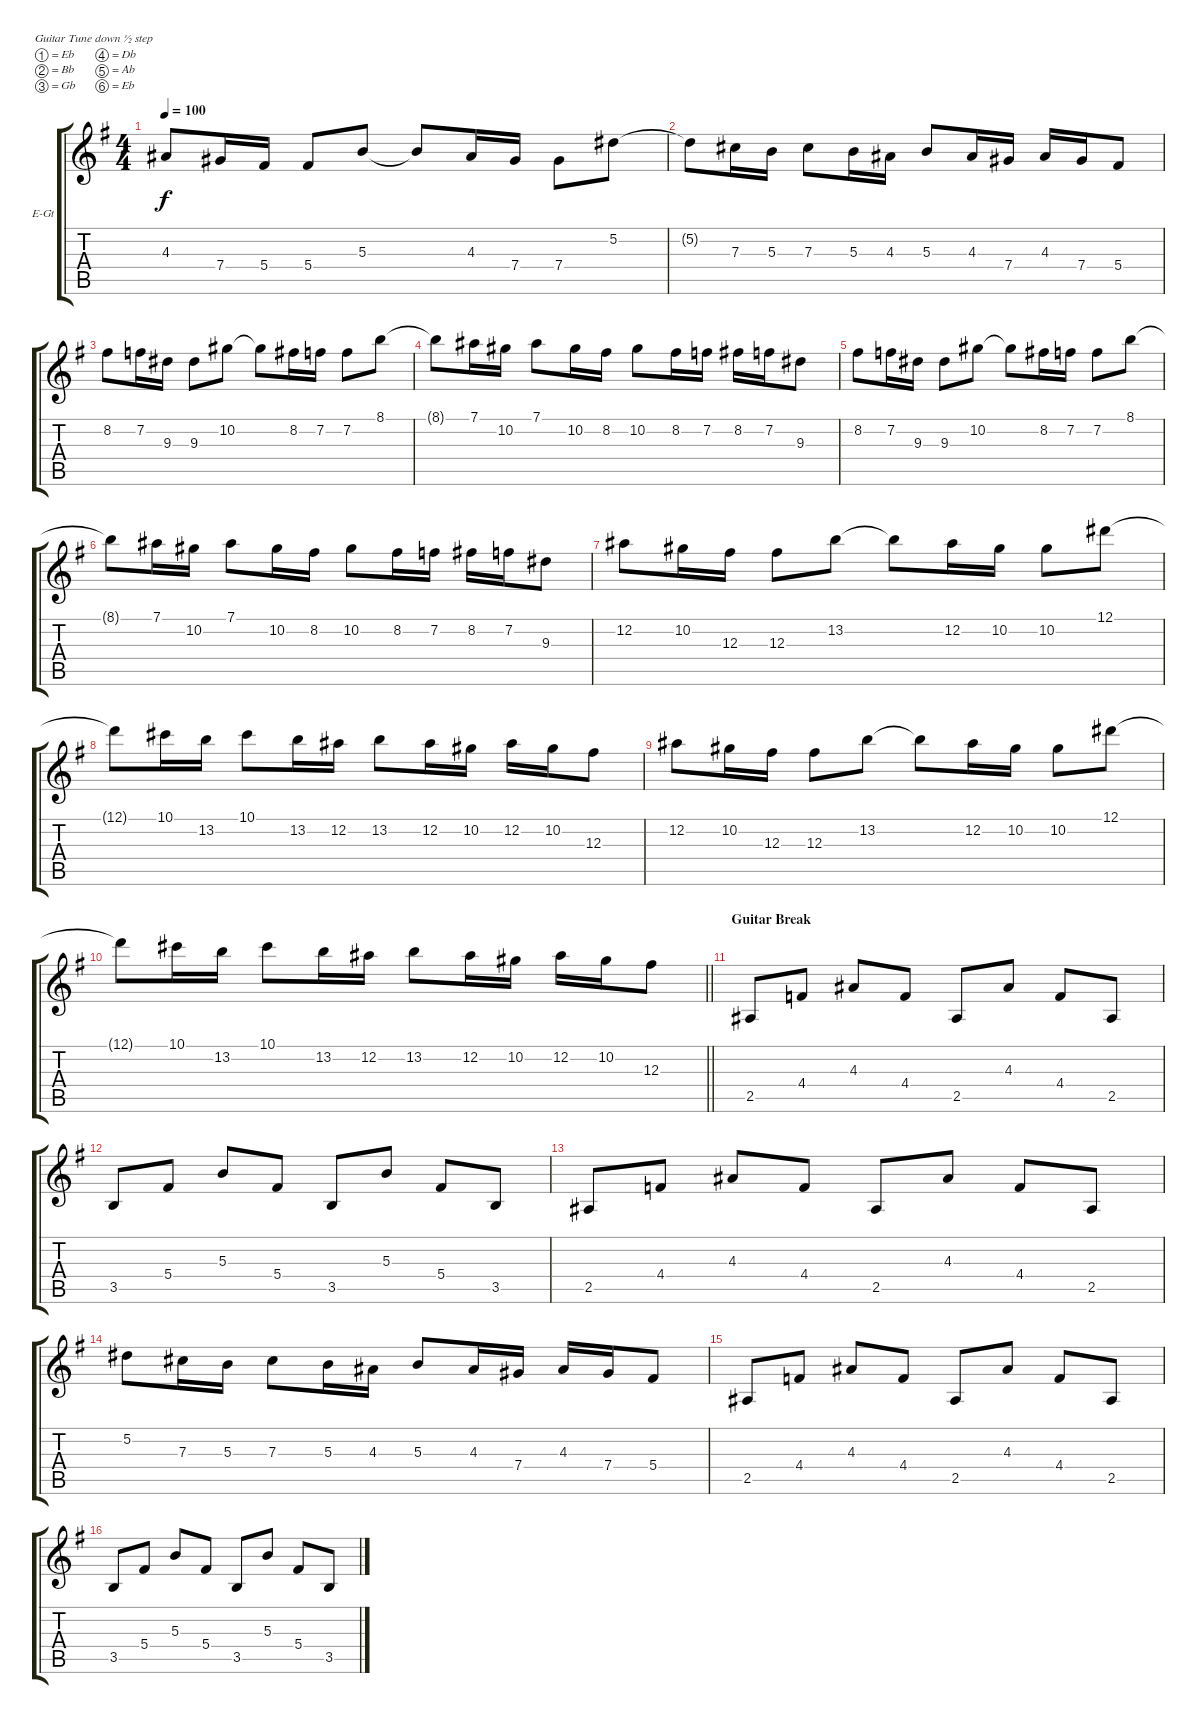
\bracketExtendMode groupsimilarinstruments
\firstSystemTrackNameOrientation horizontal
\otherSystemsTrackNameOrientation horizontal
\track ("Гитара 2" "E-Gt") {mute instrument distortionguitar}
\staff {score tabs}
\tuning (Eb4 Bb3 Gb3 Db3 Ab2 Eb2)
\ts (4 4)
\tempo 100
\clef g2
\ks eminor
4.3.8{dy f} 7.4.16 5.4.16 5.4.8 5.3.8 5.3{t}.8 4.3.16 7.4.16 7.4.8 5.2.8 |
5.2{t}.8 7.3.16 5.3.16 7.3.8 5.3.16 4.3.16 5.3.8 4.3.16 7.4.16 4.3.16 7.4.16 5.4.8 |
8.2.8 7.2.16 9.3.16 9.3.8 10.2.8 10.2{t}.8 8.2.16 7.2.16 7.2.8 8.1.8 |
8.1{t}.8 7.1.16 10.2.16 7.1.8 10.2.16 8.2.16 10.2.8 8.2.16 7.2.16 8.2.16 7.2.16 9.3.8 |
8.2.8 7.2.16 9.3.16 9.3.8 10.2.8 10.2{t}.8 8.2.16 7.2.16 7.2.8 8.1.8 |
8.1{t}.8 7.1.16 10.2.16 7.1.8 10.2.16 8.2.16 10.2.8 8.2.16 7.2.16 8.2.16 7.2.16 9.3.8 |
12.2.8 10.2.16 12.3.16 12.3.8 13.2.8 13.2{t}.8 12.2.16 10.2.16 10.2.8 12.1.8 |
12.1{t}.8 10.1.16 13.2.16 10.1.8 13.2.16 12.2.16 13.2.8 12.2.16 10.2.16 12.2.16 10.2.16 12.3.8 |
12.2.8 10.2.16 12.3.16 12.3.8 13.2.8 13.2{t}.8 12.2.16 10.2.16 10.2.8 12.1.8 |
\barLineRight lightlight
12.1{t}.8 10.1.16 13.2.16 10.1.8 13.2.16 12.2.16 13.2.8 12.2.16 10.2.16 12.2.16 10.2.16 12.3.8 |
\section ("" "Guitar Break")
2.5.8 4.4.8 4.3.8 4.4.8 2.5.8 4.3.8 4.4.8 2.5.8 |
3.5.8 5.4.8 5.3.8 5.4.8 3.5.8 5.3.8 5.4.8 3.5.8 |
2.5.8 4.4.8 4.3.8 4.4.8 2.5.8 4.3.8 4.4.8 2.5.8 |
5.2.8 7.3.16 5.3.16 7.3.8 5.3.16 4.3.16 5.3.8 4.3.16 7.4.16 4.3.16 7.4.16 5.4.8 |
2.5.8 4.4.8 4.3.8 4.4.8 2.5.8 4.3.8 4.4.8 2.5.8 |
3.5.8 5.4.8 5.3.8 5.4.8 3.5.8 5.3.8 5.4.8 3.5.8
